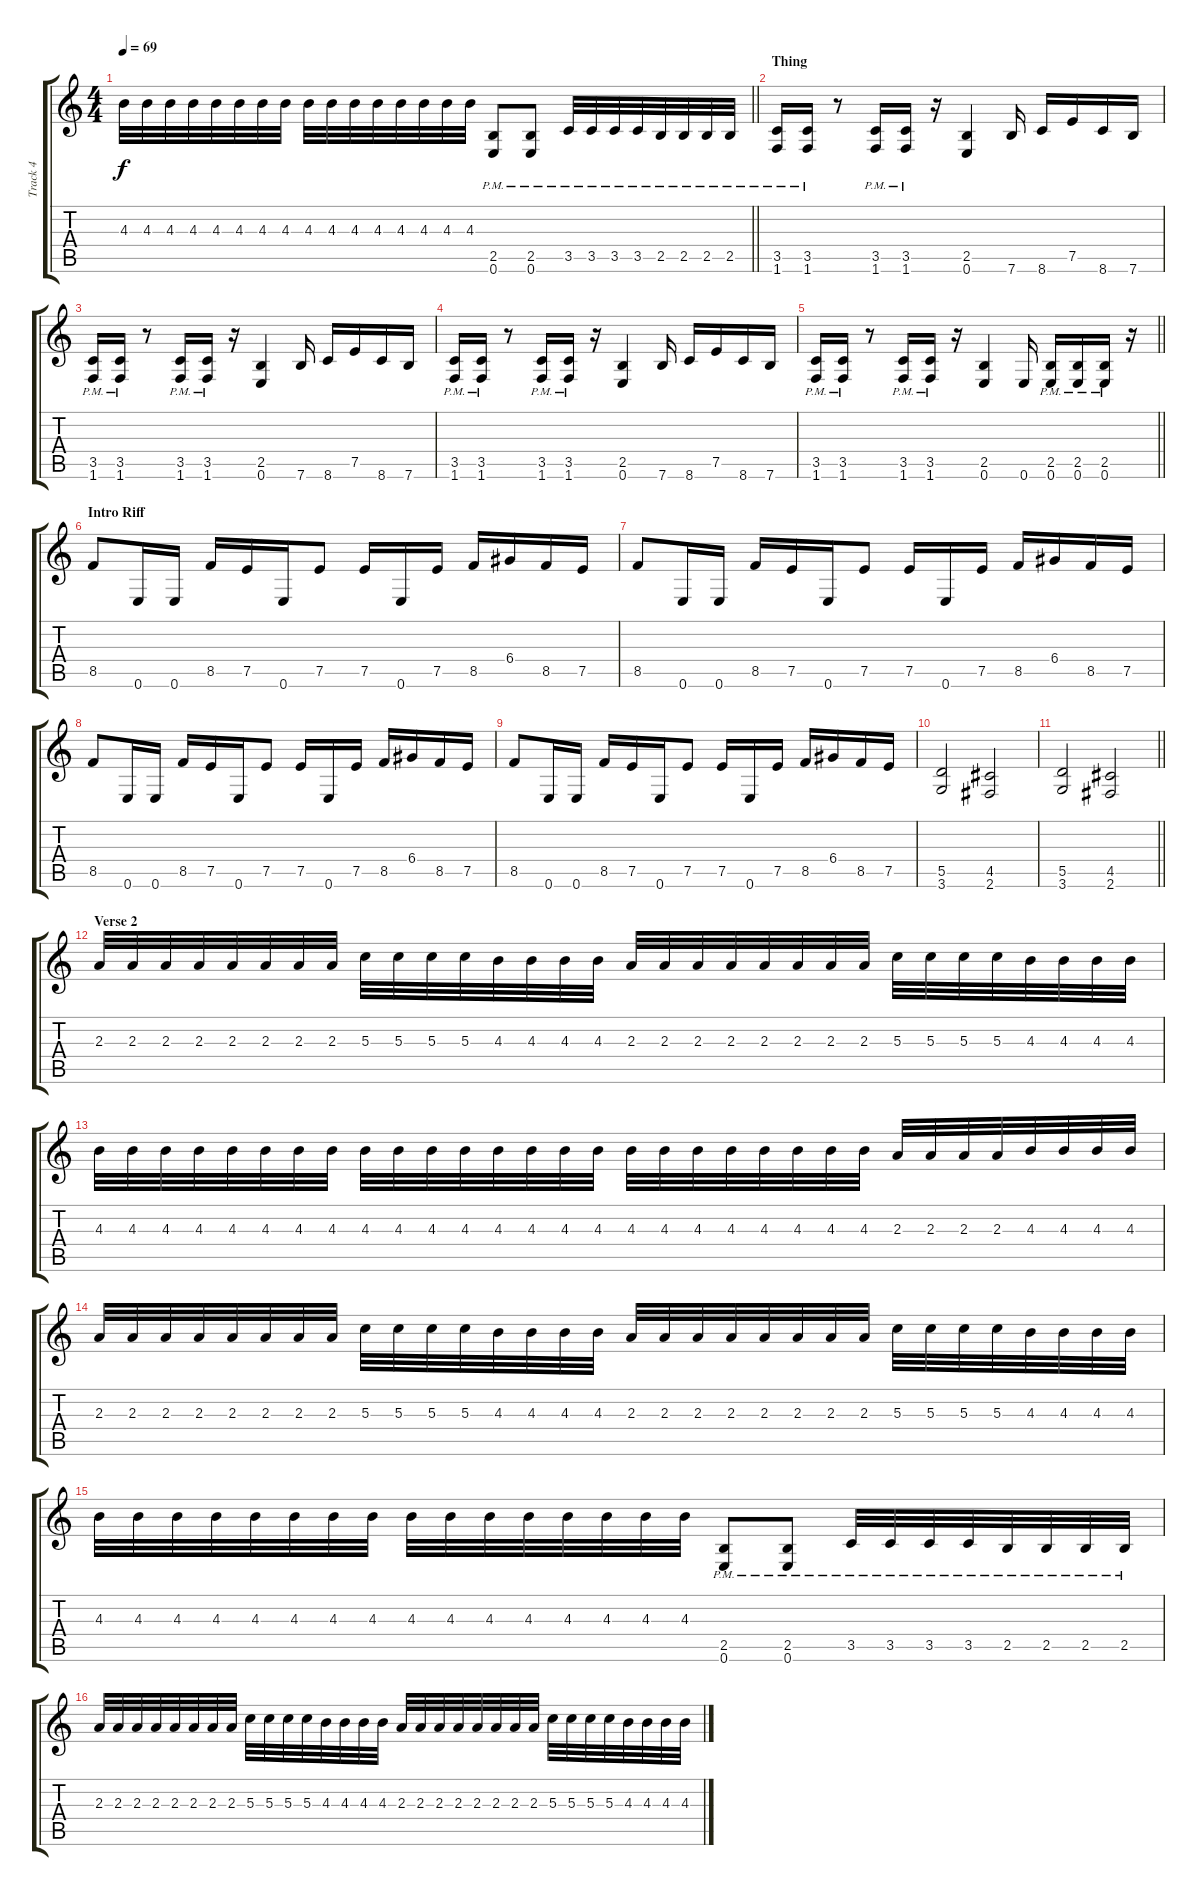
\track ("Track 4" "Track 4") {instrument distortionguitar}
\staff {score tabs}
\tuning (E4 B3 G3 D3 A2 E2) {hide}
\ts (4 4)
\tempo 69
\clef g2
\barLineRight lightlight
\ks c
4.3.32{dy f} 4.3.32 4.3.32 4.3.32 4.3.32 4.3.32 4.3.32 4.3.32 4.3.32 4.3.32 4.3.32 4.3.32 4.3.32 4.3.32 4.3.32 4.3.32 (2.5{pm} 0.6{pm}).8 (2.5{pm} 0.6{pm}).8 3.5{pm}.32 3.5{pm}.32 3.5{pm}.32 3.5{pm}.32 2.5{pm}.32 2.5{pm}.32 2.5{pm}.32 2.5{pm}.32 |
\section ("" "Thing")
(3.5{pm} 1.6{pm}).16 (3.5{pm} 1.6{pm}).16 r.8 (3.5{pm} 1.6{pm}).16 (3.5{pm} 1.6{pm}).16 r.16 (2.5 0.6).4 7.6.16 8.6.16 7.5.16 8.6.16 7.6.16 |
(3.5{pm} 1.6{pm}).16 (3.5{pm} 1.6{pm}).16 r.8 (3.5{pm} 1.6{pm}).16 (3.5{pm} 1.6{pm}).16 r.16 (2.5 0.6).4 7.6.16 8.6.16 7.5.16 8.6.16 7.6.16 |
(3.5{pm} 1.6{pm}).16 (3.5{pm} 1.6{pm}).16 r.8 (3.5{pm} 1.6{pm}).16 (3.5{pm} 1.6{pm}).16 r.16 (2.5 0.6).4 7.6.16 8.6.16 7.5.16 8.6.16 7.6.16 |
\barLineRight lightlight
(3.5{pm} 1.6{pm}).16 (3.5{pm} 1.6{pm}).16 r.8 (3.5{pm} 1.6{pm}).16 (3.5{pm} 1.6{pm}).16 r.16 (2.5 0.6).4 0.6.16 (2.5{pm} 0.6{pm}).16 (2.5{pm} 0.6{pm}).16 (2.5{pm} 0.6{pm}).16 r.16 |
\section ("" "Intro Riff")
8.5.8 0.6.16 0.6.16 8.5.16 7.5.16 0.6.16 7.5.8 7.5.16 0.6.16 7.5.16 8.5.16 6.4.16 8.5.16 7.5.16 |
8.5.8 0.6.16 0.6.16 8.5.16 7.5.16 0.6.16 7.5.8 7.5.16 0.6.16 7.5.16 8.5.16 6.4.16 8.5.16 7.5.16 |
8.5.8 0.6.16 0.6.16 8.5.16 7.5.16 0.6.16 7.5.8 7.5.16 0.6.16 7.5.16 8.5.16 6.4.16 8.5.16 7.5.16 |
8.5.8 0.6.16 0.6.16 8.5.16 7.5.16 0.6.16 7.5.8 7.5.16 0.6.16 7.5.16 8.5.16 6.4.16 8.5.16 7.5.16 |
(5.5 3.6).2 (4.5 2.6).2 |
\barLineRight lightlight
(5.5 3.6).2 (4.5 2.6).2 |
\section ("" "Verse 2")
2.3.32 2.3.32 2.3.32 2.3.32 2.3.32 2.3.32 2.3.32 2.3.32 5.3.32 5.3.32 5.3.32 5.3.32 4.3.32 4.3.32 4.3.32 4.3.32 2.3.32 2.3.32 2.3.32 2.3.32 2.3.32 2.3.32 2.3.32 2.3.32 5.3.32 5.3.32 5.3.32 5.3.32 4.3.32 4.3.32 4.3.32 4.3.32 |
4.3.32 4.3.32 4.3.32 4.3.32 4.3.32 4.3.32 4.3.32 4.3.32 4.3.32 4.3.32 4.3.32 4.3.32 4.3.32 4.3.32 4.3.32 4.3.32 4.3.32 4.3.32 4.3.32 4.3.32 4.3.32 4.3.32 4.3.32 4.3.32 2.3.32 2.3.32 2.3.32 2.3.32 4.3.32 4.3.32 4.3.32 4.3.32 |
2.3.32 2.3.32 2.3.32 2.3.32 2.3.32 2.3.32 2.3.32 2.3.32 5.3.32 5.3.32 5.3.32 5.3.32 4.3.32 4.3.32 4.3.32 4.3.32 2.3.32 2.3.32 2.3.32 2.3.32 2.3.32 2.3.32 2.3.32 2.3.32 5.3.32 5.3.32 5.3.32 5.3.32 4.3.32 4.3.32 4.3.32 4.3.32 |
4.3.32 4.3.32 4.3.32 4.3.32 4.3.32 4.3.32 4.3.32 4.3.32 4.3.32 4.3.32 4.3.32 4.3.32 4.3.32 4.3.32 4.3.32 4.3.32 (2.5{pm} 0.6{pm}).8 (2.5{pm} 0.6{pm}).8 3.5{pm}.32 3.5{pm}.32 3.5{pm}.32 3.5{pm}.32 2.5{pm}.32 2.5{pm}.32 2.5{pm}.32 2.5{pm}.32 |
2.3.32 2.3.32 2.3.32 2.3.32 2.3.32 2.3.32 2.3.32 2.3.32 5.3.32 5.3.32 5.3.32 5.3.32 4.3.32 4.3.32 4.3.32 4.3.32 2.3.32 2.3.32 2.3.32 2.3.32 2.3.32 2.3.32 2.3.32 2.3.32 5.3.32 5.3.32 5.3.32 5.3.32 4.3.32 4.3.32 4.3.32 4.3.32
